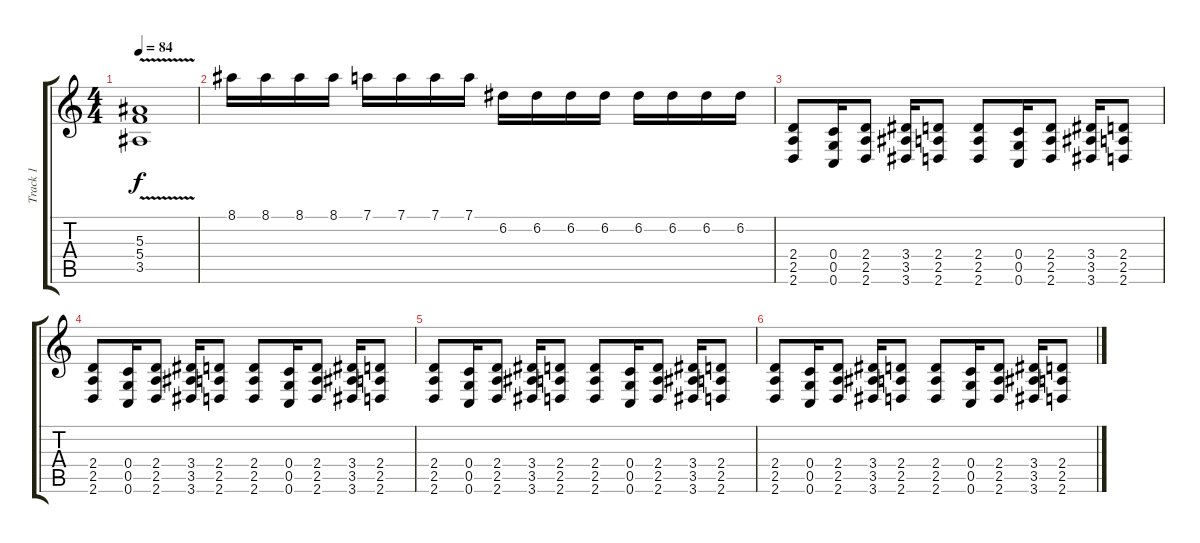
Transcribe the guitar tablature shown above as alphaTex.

\track ("Track 1" "Track 1") {instrument distortionguitar}
\staff {score tabs}
\tuning (D4 A3 F3 C3 G2 C2) {hide}
\ts (4 4)
\tempo 84
\clef g2
\ks c
(5.3{v} 5.4{v} 3.5{v}).1{dy f} |
8.1.16 8.1.16 8.1.16 8.1.16 7.1.16 7.1.16 7.1.16 7.1.16 6.2.16 6.2.16 6.2.16 6.2.16 6.2.16 6.2.16 6.2.16 6.2.16 |
(2.4 2.5 2.6).8{instrument distortionguitar} (0.4 0.5 0.6).16 (2.4 2.5 2.6).8 (3.4 3.5 3.6).16 (2.4 2.5 2.6).8 (2.4 2.5 2.6).8{instrument distortionguitar} (0.4 0.5 0.6).16 (2.4 2.5 2.6).8 (3.4 3.5 3.6).16 (2.4 2.5 2.6).8 |
(2.4 2.5 2.6).8{instrument distortionguitar} (0.4 0.5 0.6).16 (2.4 2.5 2.6).8 (3.4 3.5 3.6).16 (2.4 2.5 2.6).8 (2.4 2.5 2.6).8{instrument distortionguitar} (0.4 0.5 0.6).16 (2.4 2.5 2.6).8 (3.4 3.5 3.6).16 (2.4 2.5 2.6).8 |
(2.4 2.5 2.6).8{instrument distortionguitar} (0.4 0.5 0.6).16 (2.4 2.5 2.6).8 (3.4 3.5 3.6).16 (2.4 2.5 2.6).8 (2.4 2.5 2.6).8{instrument distortionguitar} (0.4 0.5 0.6).16 (2.4 2.5 2.6).8 (3.4 3.5 3.6).16 (2.4 2.5 2.6).8 |
(2.4 2.5 2.6).8{instrument distortionguitar} (0.4 0.5 0.6).16 (2.4 2.5 2.6).8 (3.4 3.5 3.6).16 (2.4 2.5 2.6).8 (2.4 2.5 2.6).8{instrument distortionguitar} (0.4 0.5 0.6).16 (2.4 2.5 2.6).8 (3.4 3.5 3.6).16 (2.4 2.5 2.6).8
